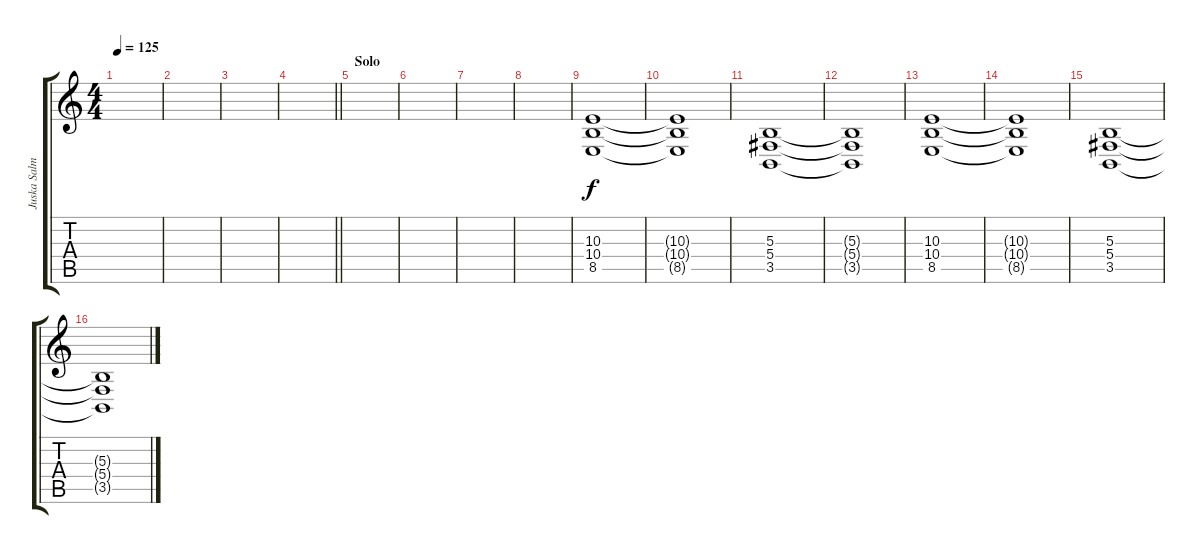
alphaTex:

\track ("Juska Salminen" "Juska Salm") {instrument choiraahs}
\staff {score tabs}
\tuning (Eb4 Bb3 Gb3 Db3 Ab2 Eb2) {hide}
\ts (4 4)
\tempo 125
\clef g2
\ks c
|
|
|
\barLineRight lightlight
|
\section ("" "Solo")
|
|
|
|
(10.3 10.4 8.5).1 |
(10.3{t} 10.4{t} 8.5{t}).1 |
(5.3 5.4 3.5).1 |
(5.3{t} 5.4{t} 3.5{t}).1 |
(10.3 10.4 8.5).1 |
(10.3{t} 10.4{t} 8.5{t}).1 |
(5.3 5.4 3.5).1 |
(5.3{t} 5.4{t} 3.5{t}).1
